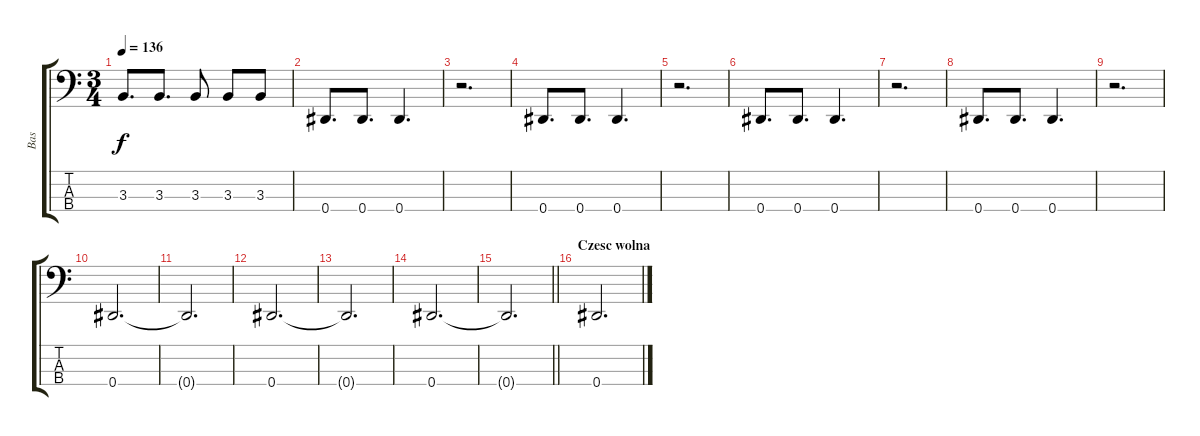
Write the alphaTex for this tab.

\track ("Bas" "Bas") {instrument electricbasspick}
\staff {score tabs}
\tuning (Gb2 Db2 Ab1 Eb1) {hide}
\ts (3 4)
\tempo 136
\clef f4
\ks c
3.3.8{d dy f} 3.3.8{d} 3.3.8 3.3.8 3.3.8 |
0.4.8{d} 0.4.8{d} 0.4.4{d} |
r.2{d} |
0.4.8{d} 0.4.8{d} 0.4.4{d} |
r.2{d} |
0.4.8{d} 0.4.8{d} 0.4.4{d} |
r.2{d} |
0.4.8{d} 0.4.8{d} 0.4.4{d} |
r.2{d} |
0.4.2{d} |
0.4{t}.2{d} |
0.4.2{d} |
0.4{t}.2{d} |
0.4.2{d} |
\barLineRight lightlight
0.4{t}.2{d} |
\section ("" "Czesc wolna")
0.4.2{d}
